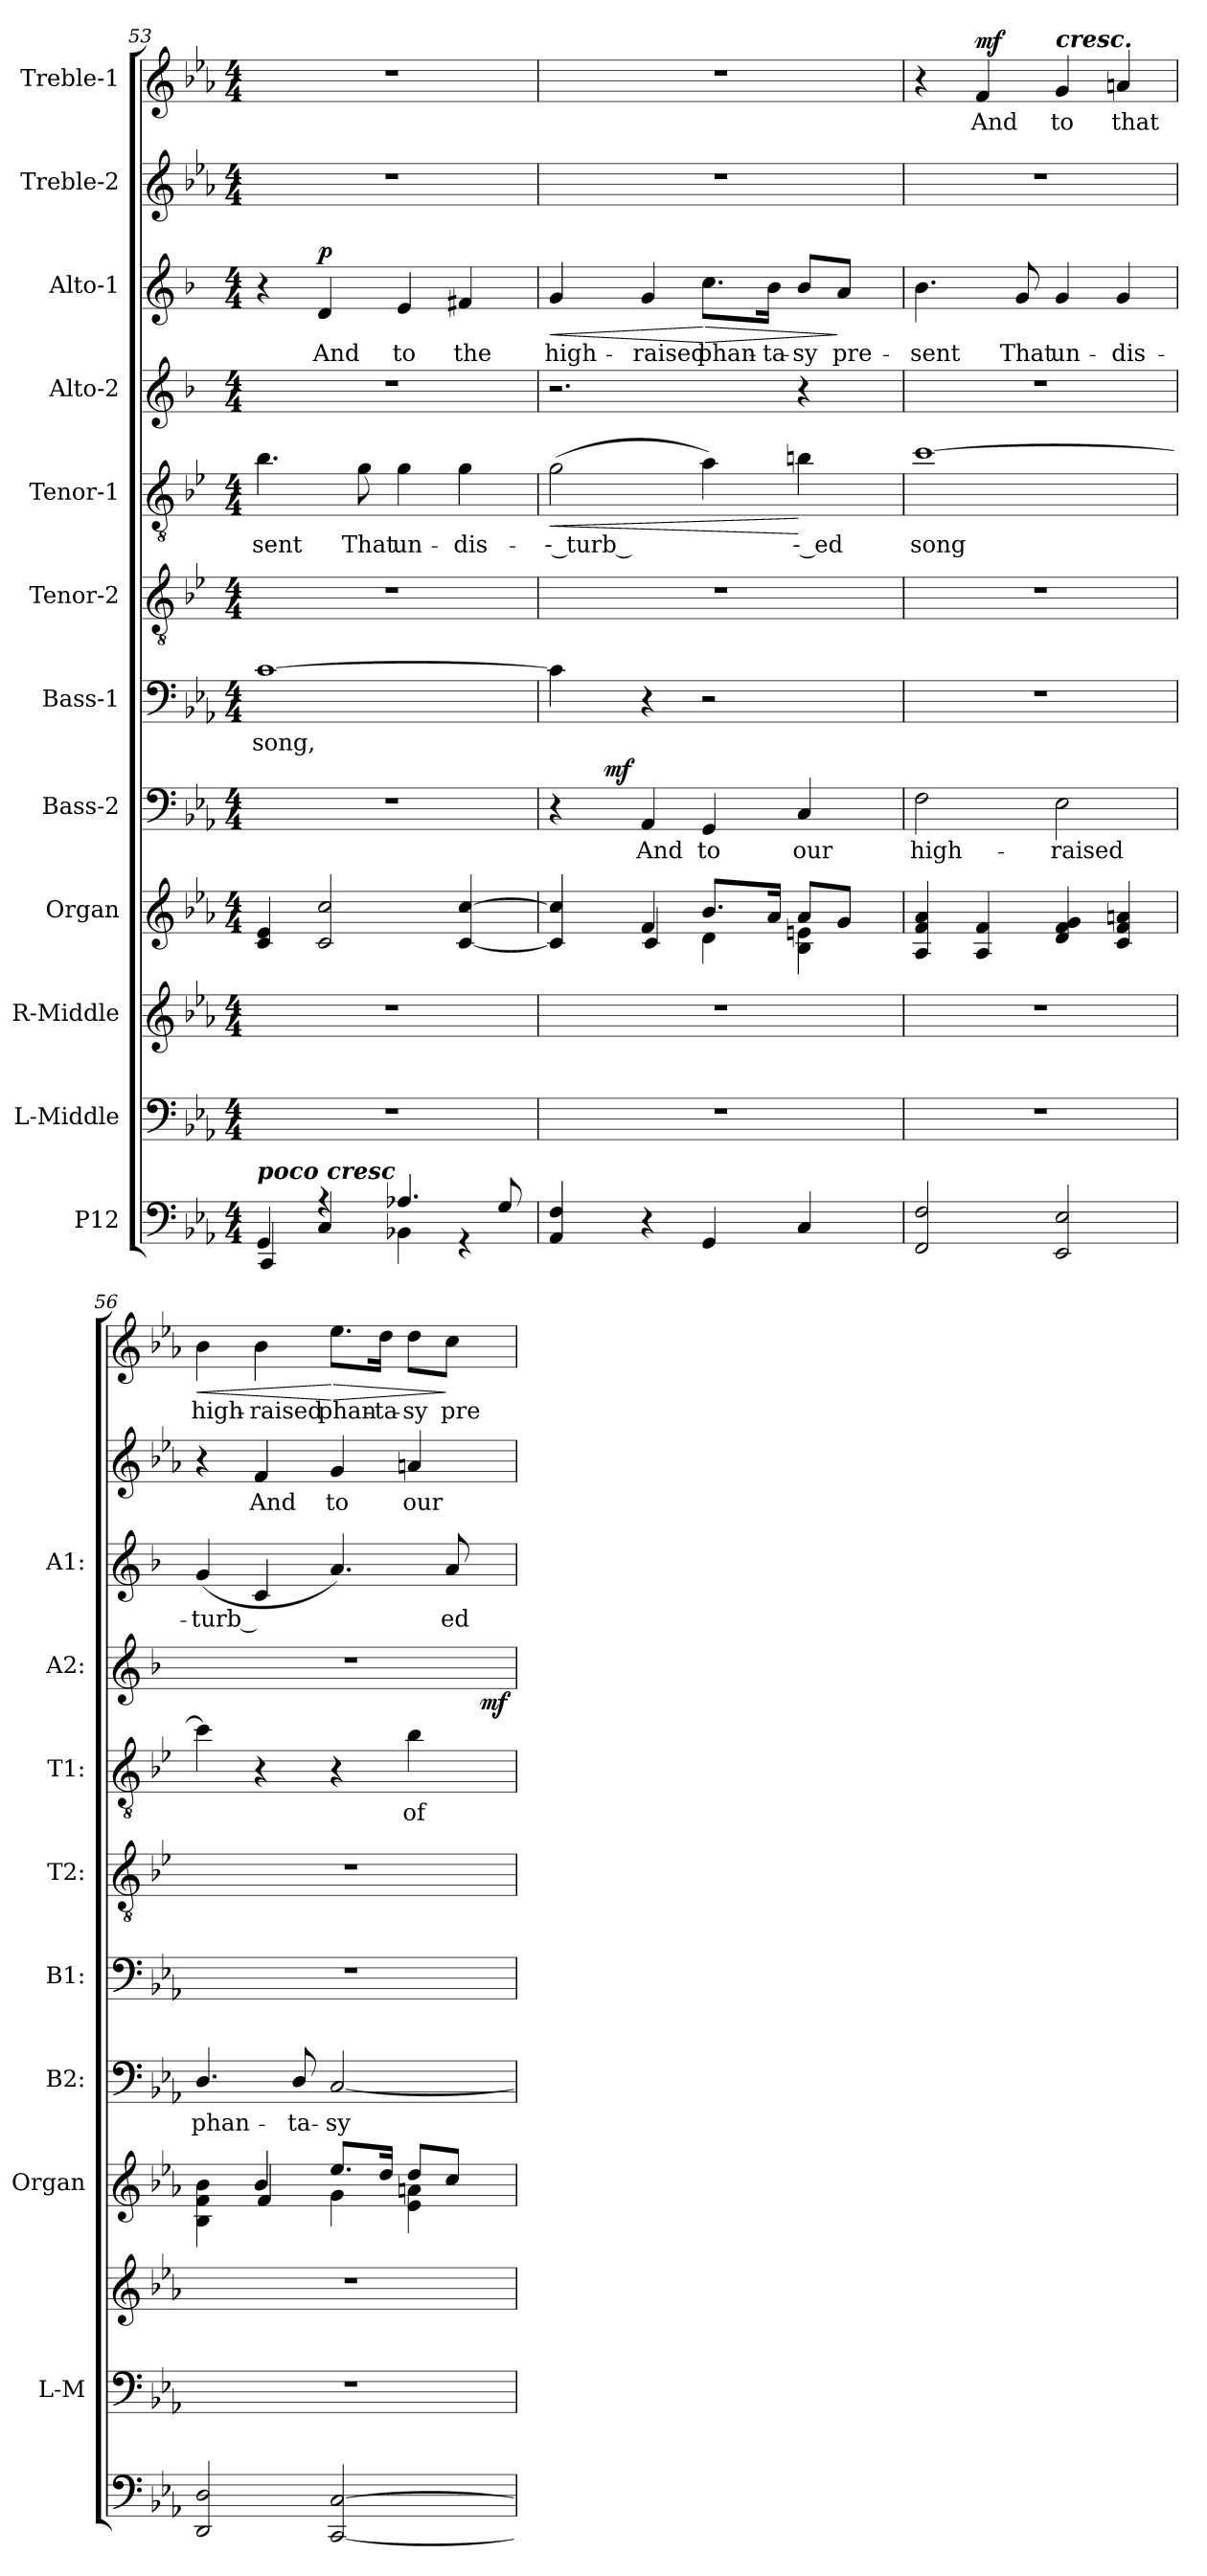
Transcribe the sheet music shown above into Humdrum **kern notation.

**kern	**kern	**kern	**kern	**kern	**text	**dynam	**kern	**text	**kern	**kern	**text	**dynam	**kern	**dynam	**kern	**text	**dynam	**kern	**text	**kern	**text	**dynam
*part12	*part11	*part10	*part9	*part8	*part8	*part8	*part7	*part7	*part6	*part5	*part5	*part5	*part4	*part4	*part3	*part3	*part3	*part2	*part2	*part1	*part1	*part1
*staff12	*staff11	*staff10	*staff9	*staff8	*staff8	*staff8	*staff7	*staff7	*staff6	*staff5	*staff5	*staff5	*staff4	*staff4	*staff3	*staff3	*staff3	*staff2	*staff2	*staff1	*staff1	*staff1
*I"P12	*I"L-Middle	*I"R-Middle	*I"Organ	*I"Bass-2	*	*	*I"Bass-1	*	*I"Tenor-2	*I"Tenor-1	*	*	*I"Alto-2	*	*I"Alto-1	*	*	*I"Treble-2	*	*I"Treble-1	*	*
*	*I'L-M	*	*I'Organ	*I'B2:	*	*	*I'B1:	*	*I'T2:	*I'T1:	*	*	*I'A2:	*	*I'A1:	*	*	*	*	*	*	*
*clefF4	*clefF4	*clefG2	*clefG2	*clefF4	*	*	*clefF4	*	*clefGv2	*clefGv2	*	*	*clefG2	*	*clefG2	*	*	*clefG2	*	*clefG2	*	*
*	*	*	*	*	*	*	*	*	*ITrd4c7	*ITrd4c7	*	*	*ITrd1c2	*	*ITrd1c2	*	*	*ITrd-7c-12	*	*ITrd-7c-12	*	*
*k[b-e-a-]	*k[b-e-a-]	*k[b-e-a-]	*k[b-e-a-]	*k[b-e-a-]	*	*	*k[b-e-a-]	*	*k[b-e-a-]	*k[b-e-a-]	*	*	*k[b-e-a-]	*	*k[b-e-a-]	*	*	*k[b-e-a-]	*	*k[b-e-a-]	*	*
*E-:	*E-:	*E-:	*E-:	*E-:	*	*	*E-:	*	*E-:	*E-:	*	*	*E-:	*	*E-:	*	*	*E-:	*	*E-:	*	*
*M4/4	*M4/4	*M4/4	*M4/4	*M4/4	*	*	*M4/4	*	*M4/4	*M4/4	*	*	*M4/4	*	*M4/4	*	*	*M4/4	*	*M4/4	*	*
=53	=53	=53	=53	=53	=53	=53	=53	=53	=53	=53	=53	=53	=53	=53	=53	=53	=53	=53	=53	=53	=53	=53
*^	*	*	*	*	*	*	*	*	*	*	*	*	*	*	*	*	*	*	*	*	*	*
!	!	!	!	!	!	!	!	!	!LO:LY:b:color=#000000	!	!	!	!	!	!	!	!	!	!	!	!	!	!
!LO:TX:a:Bi:t=poco  cresc	!	!	!	!	!	!	!	!	!	!	!	!	!	!	!	!	!	!	!	!	!	!	!
!	!	!	!	!	!	!	!	!	!	!	!	!LO:LY:b:color=#000000	!	!	!	!	!	!	!	!	!	!	!
4GGi/	4CCi/	1r	1r	4ci/ 4e-i	1r	.	.	[1ci	song,	1r	4.e-i\	-sent	.	1r	.	4r	.	.	1r	.	1r	.	.
!	!	!	!	!	!	!	!	!	!	!	!	!	!	!	!	!	!LO:LY:b:color=#000000	!	!	!	!	!	!
4r	4Ci/	.	.	2ci/ 2cci	.	.	.	.	.	.	.	.	.	.	.	4ci/	And	p	.	.	.	.	.
!	!	!	!	!	!	!	!	!	!	!	!	!LO:LY:b:color=#000000	!	!	!	!	!	!	!	!	!	!	!
.	.	.	.	.	.	.	.	.	.	.	8ci\	That	.	.	.	.	.	.	.	.	.	.	.
!	!	!	!	!	!	!	!	!	!	!	!	!LO:LY:b:color=#000000	!	!	!	!	!	!	!	!	!	!	!
!	!	!	!	!	!	!	!	!	!	!	!	!	!	!	!	!	!LO:LY:b:color=#000000	!	!	!	!	!	!
4.A-Xi/	4BB-Xi\	.	.	.	.	.	.	.	.	.	4ci\	un-	.	.	.	4di/	to	.	.	.	.	.	.
!	!	!	!	!	!	!	!	!	!	!	!	!LO:LY:b:color=#000000	!	!	!	!	!	!	!	!	!	!	!
!	!	!	!	!	!	!	!	!	!	!	!	!	!	!	!	!	!LO:LY:b:color=#000000	!	!	!	!	!	!
.	4r	.	.	[4ci/ [4cci	.	.	.	.	.	.	4ci\	-dis-	.	.	.	4eni/	the	.	.	.	.	.	.
8Gi/	.	.	.	.	.	.	.	.	.	.	.	.	.	.	.	.	.	.	.	.	.	.	.
*v	*v	*	*	*	*	*	*	*	*	*	*	*	*	*	*	*	*	*	*	*	*	*	*
!!LO:PB:g=z
=54	=54	=54	=54	=54	=54	=54	=54	=54	=54	=54	=54	=54	=54	=54	=54	=54	=54	=54	=54	=54	=54	=54
*	*	*	*^	*	*	*	*	*	*	*	*	*	*	*	*	*	*	*	*	*	*	*
!	!	!	!	!	!	!	!	!	!	!	!	!LO:LY:b:color=#000000	!LO:HP:b	!	!	!	!	!	!	!	!	!	!
!	!	!	!	!	!	!	!	!	!	!	!	!	!	!	!	!	!LO:LY:b:color=#000000	!LO:HP:b	!	!	!	!	!
*	*	*	*	*	*^	*	*	*	*	*	*	*	*	*	*	*	*	*	*	*	*	*	*
4AA-i/ 4Fi	1r	1r	4ci/] 4cci]	4ryy	4r	8ryy	.	.	4ci\]	.	1r	(2ci\	-- turb --	<	2.r	.	4fi/	high-	<	1r	.	1r	.	.
.	.	.	.	.	.	64ryy	.	.	.	.	.	.	.	.	.	.	.	.	.	.	.	.	.	.
.	.	.	.	.	.	256ryy	.	.	.	.	.	.	.	.	.	.	.	.	.	.	.	.	.	.
.	.	.	.	.	.	2ryy	.	mf	.	.	.	.	.	.	.	.	.	.	.	.	.	.	.	.
!	!	!	!	!	!	!	!LO:LY:b:color=#000000	!	!	!	!	!	!	!	!	!	!	!	!	!	!	!	!	!
!	!	!	!	!	!	!	!	!	!	!	!	!	!	!	!	!	!	!LO:LY:b:color=#000000	!	!	!	!	!	!
4r	.	.	4fi/	4ci/	4AA-i/	.	And	.	4r	.	.	.	.	.	.	.	4fi/	-raised	.	.	.	.	.	.
!	!	!	!	!	!	!	!LO:LY:b:color=#000000	!	!	!	!	!	!	!	!	!	!	!	!	!	!	!	!	!
!	!	!	!	!	!	!	!	!	!	!	!	!	!	!	!	!	!	!LO:LY:b:color=#000000	!LO:HP:n=1:b	!	!	!	!	!
4GGi/	.	.	4di\	8.b-i/L	4GGi/	.	to	.	2r	.	.	4di\)	.	.	.	.	8.b-i\L	phan-	[ >	.	.	.	.	.
.	.	.	.	.	.	4ryy	.	.	.	.	.	.	.	.	.	.	.	.	.	.	.	.	.	.
!	!	!	!	!	!	!	!	!	!	!	!	!	!	!	!	!	!	!LO:LY:b:color=#000000	!	!	!	!	!	!
.	.	.	.	16a-i/Jk	.	.	.	.	.	.	.	.	.	.	.	.	16a-i\Jk	-ta-	.	.	.	.	.	.
!	!	!	!	!	!	!	!LO:LY:b:color=#000000	!	!	!	!	!	!	!	!	!	!	!	!	!	!	!	!	!
!	!	!	!	!	!	!	!	!	!	!	!	!	!LO:LY:b:color=#000000	!	!	!	!	!	!	!	!	!	!	!
!	!	!	!	!	!	!	!	!	!	!	!	!	!	!	!	!	!	!LO:LY:b:color=#000000	!	!	!	!	!	!
4Ci/	.	.	4B-i\ 4eni	8a-i/L	4Ci/	.	our	.	.	.	.	4eni\	-- ed	[	4r	.	8a-i/L	-sy	.	.	.	.	.	.
!	!	!	!	!	!	!	!	!	!	!	!	!	!	!	!	!	!	!LO:LY:b:color=#000000	!	!	!	!	!	!
.	.	.	.	8gi/J	.	.	.	.	.	.	.	.	.	.	.	.	8gi/J	pre-	]	.	.	.	.	.
.	.	.	.	.	.	16ryy	.	.	.	.	.	.	.	.	.	.	.	.	.	.	.	.	.	.
.	.	.	.	.	.	32ryy	.	.	.	.	.	.	.	.	.	.	.	.	.	.	.	.	.	.
.	.	.	.	.	.	128.ryy	.	.	.	.	.	.	.	.	.	.	.	.	.	.	.	.	.	.
*	*	*	*v	*v	*	*	*	*	*	*	*	*	*	*	*	*	*	*	*	*	*	*	*	*
*	*	*	*	*v	*v	*	*	*	*	*	*	*	*	*	*	*	*	*	*	*	*	*	*
=55	=55	=55	=55	=55	=55	=55	=55	=55	=55	=55	=55	=55	=55	=55	=55	=55	=55	=55	=55	=55	=55	=55
*	*	*	*^	*^	*	*	*	*	*	*	*	*	*	*	*	*	*	*	*	*	*	*
!	!	!	!	!	!	!	!LO:LY:b:color=#000000	!	!	!	!	!	!	!	!	!	!	!	!	!	!	!	!	!
*	*	*	*v	*v	*	*	*	*	*	*	*	*	*	*	*	*	*	*	*	*	*	*	*	*
*	*	*	*	*v	*v	*	*	*	*	*	*	*	*	*	*	*	*	*	*	*	*	*	*
*	*	*	*^	*^	*	*	*	*	*	*	*	*	*	*	*	*	*	*	*	*	*	*
!	!	!	!	!	!	!	!	!	!	!	!	!	!LO:LY:b:color=#000000	!	!	!	!	!	!	!	!	!	!	!
*	*	*	*v	*v	*	*	*	*	*	*	*	*	*	*	*	*	*	*	*	*	*	*	*	*
*	*	*	*	*v	*v	*	*	*	*	*	*	*	*	*	*	*	*	*	*	*	*	*	*
*	*	*	*^	*^	*	*	*	*	*	*	*	*	*	*	*	*	*	*	*	*	*	*
!	!	!	!	!	!	!	!	!	!	!	!	!	!	!	!	!	!	!LO:LY:b:color=#000000	!	!	!	!	!	!
*	*	*	*v	*v	*	*	*	*	*	*	*	*	*	*	*	*	*	*	*	*	*	*	*	*
*	*	*	*	*v	*v	*	*	*	*	*	*	*	*	*	*	*	*	*	*	*	*	*	*
2FFi/ 2Fi	1r	1r	4A-i/ 4fi 4a-i	2Fi\	high-	.	1r	.	1r	[1fi	song	.	1r	.	4.a-i\	-sent	.	1r	.	4r	.	.
!	!	!	!	!	!	!	!	!	!	!	!	!	!	!	!	!	!	!	!	!	!LO:LY:b:color=#000000	!
.	.	.	4A-i/ 4fi	.	.	.	.	.	.	.	.	.	.	.	.	.	.	.	.	4ffi/	And	mf
!	!	!	!	!	!	!	!	!	!	!	!	!	!	!	!	!LO:LY:b:color=#000000	!	!	!	!	!	!
.	.	.	.	.	.	.	.	.	.	.	.	.	.	.	8fi/	That	.	.	.	.	.	.
!	!	!	!	!	!LO:LY:b:color=#000000	!	!	!	!	!	!	!	!	!	!	!	!	!	!	!	!	!
!	!	!	!	!	!	!	!	!	!	!	!	!	!	!	!	!LO:LY:b:color=#000000	!	!	!	!	!	!
!	!	!	!	!	!	!	!	!	!	!	!	!	!	!	!	!	!	!	!	!LO:TX:a:Bi:t=cresc.	!	!
!	!	!	!	!	!	!	!	!	!	!	!	!	!	!	!	!	!	!	!	!	!LO:LY:b:color=#000000	!
2EE-i/ 2E-i	.	.	4di/ 4fi 4gi	2E-i\	-raised	.	.	.	.	.	.	.	.	.	4fi/	un-	.	.	.	4ggi/	to	.
!	!	!	!	!	!	!	!	!	!	!	!	!	!	!	!	!LO:LY:b:color=#000000	!	!	!	!	!	!
!	!	!	!	!	!	!	!	!	!	!	!	!	!	!	!	!	!	!	!	!	!LO:LY:b:color=#000000	!
.	.	.	4ci/ 4fi 4ani	.	.	.	.	.	.	.	.	.	.	.	4fi/	-dis-	.	.	.	4aani/	that	.
=56	=56	=56	=56	=56	=56	=56	=56	=56	=56	=56	=56	=56	=56	=56	=56	=56	=56	=56	=56	=56	=56	=56
*	*	*	*^	*	*	*	*	*	*	*	*	*	*	*	*	*	*	*	*	*	*	*
!	!	!	!	!	!	!LO:LY:b:color=#000000	!	!	!	!	!	!	!	!	!	!	!	!	!	!	!	!	!
!	!	!	!	!	!	!	!	!	!	!	!	!	!	!	!	!	!LO:LY:b:color=#000000	!	!	!	!	!	!
!	!	!	!	!	!	!	!	!	!	!	!	!	!	!	!	!	!	!	!	!	!	!LO:LY:b:color=#000000	!LO:HP:b
*	*	*	*	*	*	*	*	*	*	*	*	*	*	*^	*	*	*	*	*	*	*	*	*
2DDi/ 2Di	1r	1r	4ryy	4B-i\ 4fi 4b-i	4.Di/	phan-	.	1r	.	1r	4fi\]	.	.	1r	2ryy	.	(4fi/	-turb --	.	4r	.	4bb-i\	high-	<
!	!	!	!	!	!	!	!	!	!	!	!	!	!	!	!	!	!	!	!	!	!LO:LY:b:color=#000000	!	!	!
!	!	!	!	!	!	!	!	!	!	!	!	!	!	!	!	!	!	!	!	!	!	!	!LO:LY:b:color=#000000	!
.	.	.	4b-i/	4fi/	.	.	.	.	.	.	4r	.	.	.	.	.	4B-i/	.	.	4ffi/	And	4bb-i\	-raised	.
!	!	!	!	!	!	!LO:LY:b:color=#000000	!	!	!	!	!	!	!	!	!	!	!	!	!	!	!	!	!	!
.	.	.	.	.	8Di/	-ta-	.	.	.	.	.	.	.	.	.	.	.	.	.	.	.	.	.	.
!	!	!	!	!	!	!LO:LY:b:color=#000000	!	!	!	!	!	!	!	!	!	!	!	!	!	!	!	!	!	!
!	!	!	!	!	!	!	!	!	!	!	!	!	!	!	!	!	!	!LO:LY:b:color=#000000	!	!	!	!	!	!
!	!	!	!	!	!	!	!	!	!	!	!	!	!	!	!	!	!	!	!	!	!LO:LY:b:color=#000000	!	!	!
!	!	!	!	!	!	!	!	!	!	!	!	!	!	!	!	!	!	!	!	!	!	!	!LO:LY:b:color=#000000	!LO:HP:n=1:b
[2CCi/ [2Ci	.	.	8.ee-i/L	4gi\	[2Ci/	-sy	.	.	.	.	4r	.	.	.	4ryy	.	4.gi/)	--	.	4ggi/	to	8.eee-i\L	phan-	[ >
!	!	!	!	!	!	!	!	!	!	!	!	!	!	!	!	!	!	!	!	!	!	!	!LO:LY:b:color=#000000	!
.	.	.	16ddi/Jk	.	.	.	.	.	.	.	.	.	.	.	.	.	.	.	.	.	.	16dddi\Jk	-ta-	.
!	!	!	!	!	!	!	!	!	!	!	!	!LO:LY:b:color=#000000	!	!	!	!	!	!	!	!	!	!	!	!
!	!	!	!	!	!	!	!	!	!	!	!	!	!	!	!	!	!	!	!	!	!LO:LY:b:color=#000000	!	!	!
!	!	!	!	!	!	!	!	!	!	!	!	!	!	!	!	!	!	!	!	!	!	!	!LO:LY:b:color=#000000	!
.	.	.	8ddi/L	4e-i\ 4ani	.	.	.	.	.	.	4e-i\	of	.	.	8ryy	.	.	.	.	4aani/	our	8dddi\L	-sy	.
!	!	!	!	!	!	!	!	!	!	!	!	!	!	!	!	!	!	!LO:LY:b:color=#000000	!	!	!	!	!	!
!	!	!	!	!	!	!	!	!	!	!	!	!	!	!	!	!	!	!	!	!	!	!	!LO:LY:b:color=#000000	!
.	.	.	8cci/J	.	.	.	.	.	.	.	.	.	.	.	32ryy	.	8gi/	- ed	.	.	.	8ccci\J	pre-	]
.	.	.	.	.	.	.	.	.	.	.	.	.	.	.	64ryy	.	.	.	.	.	.	.	.	.
.	.	.	.	.	.	.	.	.	.	.	.	.	.	.	128ryy	.	.	.	.	.	.	.	.	.
.	.	.	.	.	.	.	.	.	.	.	.	.	.	.	1024ryy	.	.	.	.	.	.	.	.	.
.	.	.	.	.	.	.	.	.	.	.	.	.	.	.	16ryy	mf	.	.	.	.	.	.	.	.
.	.	.	.	.	.	.	.	.	.	.	.	.	.	.	256..ryy	.	.	.	.	.	.	.	.	.
*	*	*	*v	*v	*	*	*	*	*	*	*	*	*	*v	*v	*	*	*	*	*	*	*	*	*
=	=	=	=	=	=	=	=	=	=	=	=	=	=	=	=	=	=	=	=	=	=	=
*-	*-	*-	*-	*-	*-	*-	*-	*-	*-	*-	*-	*-	*-	*-	*-	*-	*-	*-	*-	*-	*-	*-
